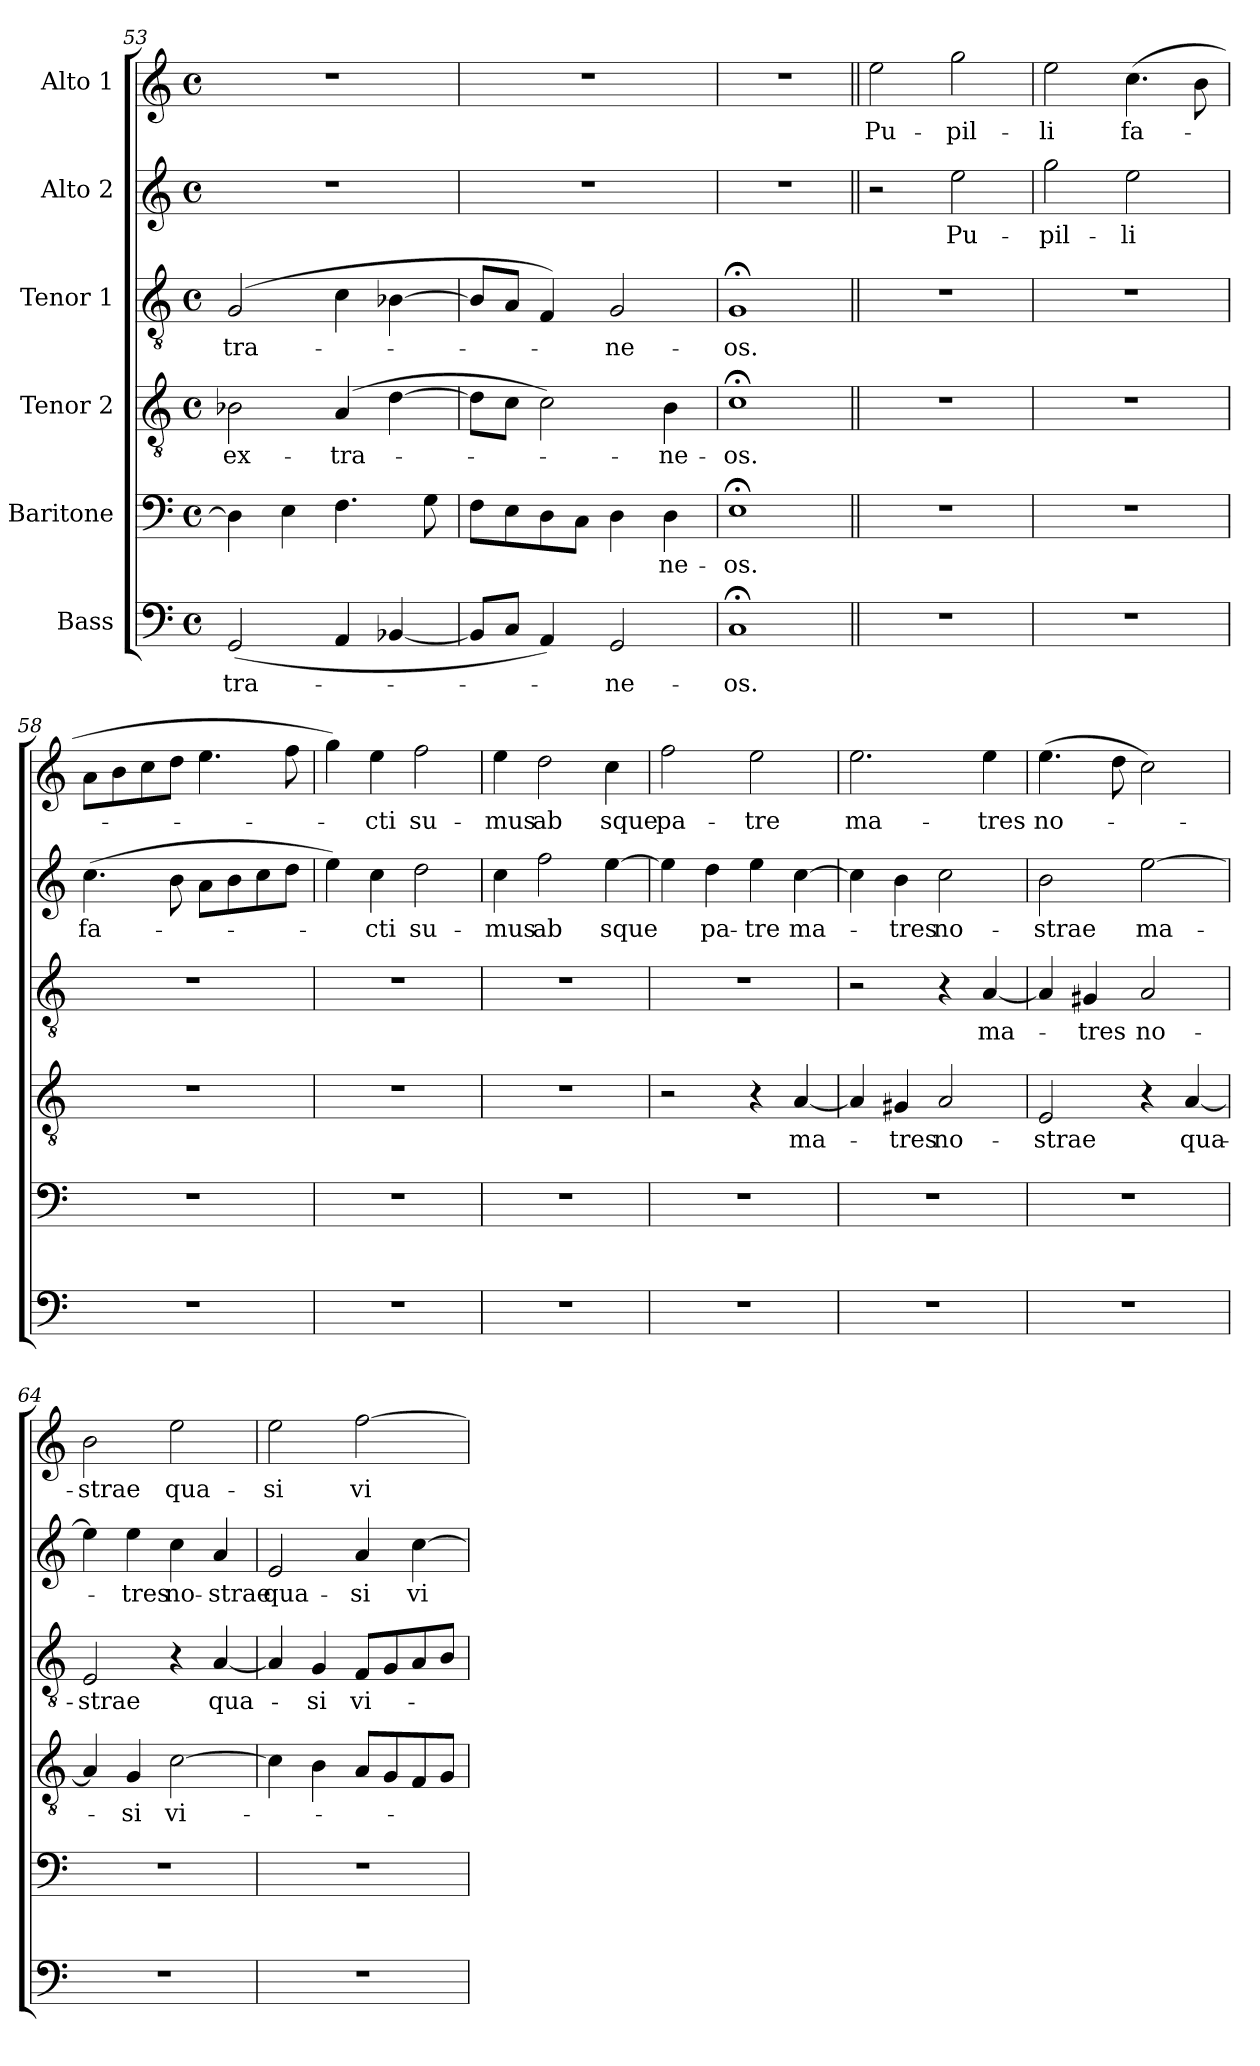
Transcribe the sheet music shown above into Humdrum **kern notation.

**kern	**text	**kern	**text	**kern	**text	**kern	**text	**kern	**text	**kern	**text
*part6	*part6	*part5	*part5	*part4	*part4	*part3	*part3	*part2	*part2	*part1	*part1
*staff6	*staff6	*staff5	*staff5	*staff4	*staff4	*staff3	*staff3	*staff2	*staff2	*staff1	*staff1
*I"Bass	*	*I"Baritone	*	*I"Tenor 2	*	*I"Tenor 1	*	*I"Alto 2	*	*I"Alto 1	*
*clefF4	*	*clefF4	*	*clefGv2	*	*clefGv2	*	*clefG2	*	*clefG2	*
*k[]	*	*k[]	*	*k[]	*	*k[]	*	*k[]	*	*k[]	*
*C:	*	*C:	*	*C:	*	*C:	*	*C:	*	*C:	*
*M4/4	*	*M4/4	*	*M4/4	*	*M4/4	*	*M4/4	*	*M4/4	*
*met(c)	*	*met(c)	*	*met(c)	*	*met(c)	*	*met(c)	*	*met(c)	*
=53	=53	=53	=53	=53	=53	=53	=53	=53	=53	=53	=53
(2GG/	-tra-	4D\]	.	2B-X\	ex-	(2G/	-tra-	1r	.	1r	.
.	.	4E\	.	.	.	.	.	.	.	.	.
4AA/	.	4.F\	.	(4A/	-tra-	4c\	.	.	.	.	.
[4BB-X/	.	.	.	[4d\	.	[4B-X\	.	.	.	.	.
.	.	8G\	.	.	.	.	.	.	.	.	.
=54	=54	=54	=54	=54	=54	=54	=54	=54	=54	=54	=54
8BB-/L]	.	8F\L	.	8d\L]	.	8B-/L]	.	1r	.	1r	.
8C/J	.	8E\	.	8c\J	.	8A/J	.	.	.	.	.
4AA/)	.	8D\	.	2c\)	.	4F/)	.	.	.	.	.
.	.	8C\J	.	.	.	.	.	.	.	.	.
2GG/	-ne-	4D\	.	.	.	2G/	-ne-	.	.	.	.
.	.	4D\	-ne-	4B\	-ne-	.	.	.	.	.	.
!!LO:PB:g=z
=55	=55	=55	=55	=55	=55	=55	=55	=55	=55	=55	=55
1C;<	-os.	1E;<	-os.	1c;<	-os.	1G;<	-os.	1r	.	1r	.
=56||	=56||	=56||	=56||	=56||	=56||	=56||	=56||	=56||	=56||	=56||	=56||
1r	.	1r	.	1r	.	1r	.	2r	.	2ee\	Pu-
.	.	.	.	.	.	.	.	2ee\	Pu-	2gg\	-pil-
=57	=57	=57	=57	=57	=57	=57	=57	=57	=57	=57	=57
1r	.	1r	.	1r	.	1r	.	2gg\	-pil-	2ee\	-li
.	.	.	.	.	.	.	.	2ee\	-li	(4.cc\	fa-
.	.	.	.	.	.	.	.	.	.	8b\	.
=58	=58	=58	=58	=58	=58	=58	=58	=58	=58	=58	=58
1r	.	1r	.	1r	.	1r	.	(4.cc\	fa-	8a\L	.
.	.	.	.	.	.	.	.	.	.	8b\	.
.	.	.	.	.	.	.	.	.	.	8cc\	.
.	.	.	.	.	.	.	.	8b\	.	8dd\J	.
.	.	.	.	.	.	.	.	8a\L	.	4.ee\	.
.	.	.	.	.	.	.	.	8b\	.	.	.
.	.	.	.	.	.	.	.	8cc\	.	.	.
.	.	.	.	.	.	.	.	8dd\J	.	8ff\	.
=59	=59	=59	=59	=59	=59	=59	=59	=59	=59	=59	=59
1r	.	1r	.	1r	.	1r	.	4ee\)	.	4gg\)	.
.	.	.	.	.	.	.	.	4cc\	-cti	4ee\	-cti
.	.	.	.	.	.	.	.	2dd\	su-	2ff\	su-
=60	=60	=60	=60	=60	=60	=60	=60	=60	=60	=60	=60
1r	.	1r	.	1r	.	1r	.	4cc\	-mus	4ee\	-mus
.	.	.	.	.	.	.	.	2ff\	ab	2dd\	ab
.	.	.	.	.	.	.	.	[4ee\	sque	4cc\	sque
!!LO:LB:g=z
=61	=61	=61	=61	=61	=61	=61	=61	=61	=61	=61	=61
1r	.	1r	.	2r	.	1r	.	4ee\]	.	2ff\	pa-
.	.	.	.	.	.	.	.	4dd\	pa-	.	.
.	.	.	.	4r	.	.	.	4ee\	-tre	2ee\	-tre
.	.	.	.	[4A/	ma-	.	.	[4cc\	ma-	.	.
=62	=62	=62	=62	=62	=62	=62	=62	=62	=62	=62	=62
1r	.	1r	.	4A/]	.	2r	.	4cc\]	.	2.ee\	ma-
.	.	.	.	4G#X/	-tres	.	.	4b\	-tres	.	.
.	.	.	.	2A/	no-	4r	.	2cc\	no-	.	.
.	.	.	.	.	.	[4A/	ma-	.	.	4ee\	-tres
=63	=63	=63	=63	=63	=63	=63	=63	=63	=63	=63	=63
1r	.	1r	.	2E/	-strae	4A/]	.	2b\	-strae	(4.ee\	no-
.	.	.	.	.	.	4G#X/	-tres	.	.	.	.
.	.	.	.	.	.	.	.	.	.	8dd\	.
.	.	.	.	4r	.	2A/	no-	[2ee\	ma-	2cc\)	.
.	.	.	.	[4A/	qua-	.	.	.	.	.	.
=64	=64	=64	=64	=64	=64	=64	=64	=64	=64	=64	=64
1r	.	1r	.	4A/]	.	2E/	-strae	4ee\]	.	2b\	-strae
.	.	.	.	4G/	-si	.	.	4ee\	-tres	.	.
.	.	.	.	[2c\	vi-	4r	.	4cc\	no-	2ee\	qua-
.	.	.	.	.	.	[4A/	qua-	4a/	-strae	.	.
=65	=65	=65	=65	=65	=65	=65	=65	=65	=65	=65	=65
1r	.	1r	.	4c\]	.	4A/]	.	2e/	qua-	2ee\	-si
.	.	.	.	4B\	.	4G/	-si	.	.	.	.
.	.	.	.	8A/L	.	8F/L	vi-	4a/	-si	[2ff\	vi-
.	.	.	.	8G/	.	8G/	.	.	.	.	.
.	.	.	.	8F/	.	8A/	.	[4cc\	vi-	.	.
.	.	.	.	8G/J	.	8B/J	.	.	.	.	.
=	=	=	=	=	=	=	=	=	=	=	=
*-	*-	*-	*-	*-	*-	*-	*-	*-	*-	*-	*-
